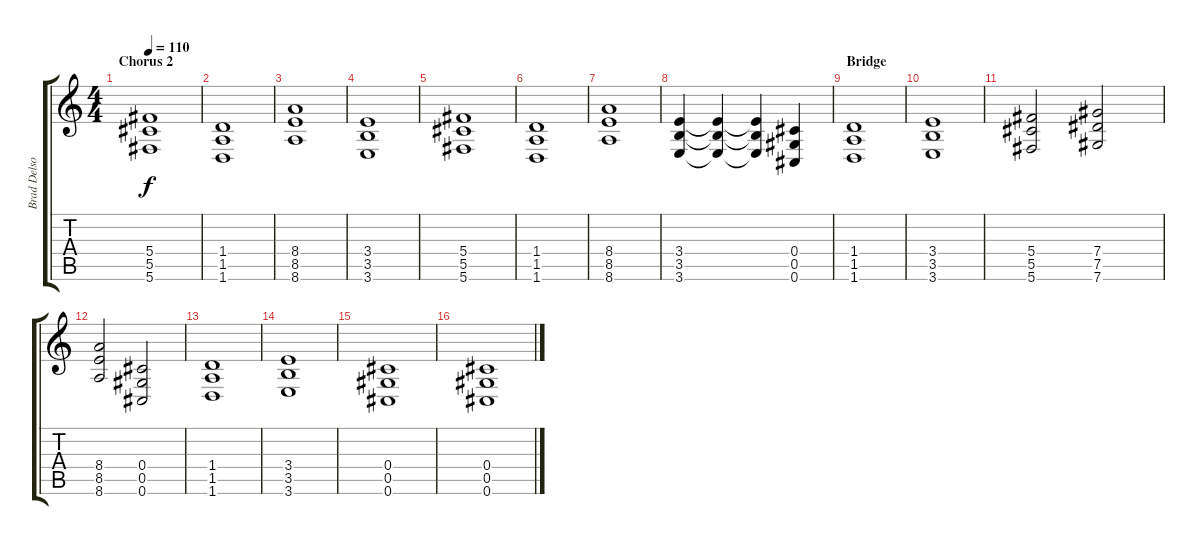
\track ("Brad Delson (Main Guitar)" "Brad Delso") {instrument distortionguitar}
\staff {score tabs}
\tuning (Eb4 Bb3 Gb3 Db3 Ab2 Db2) {hide}
\ts (4 4)
\section ("" "Chorus 2")
\tempo 110
\clef g2
\ks c
(5.4 5.5 5.6).1{dy f volume 16 instrument distortionguitar} |
(1.4 1.5 1.6).1 |
(8.4 8.5 8.6).1 |
(3.4 3.5 3.6).1 |
(5.4 5.5 5.6).1 |
(1.4 1.5 1.6).1 |
(8.4 8.5 8.6).1 |
(3.4 3.5 3.6).4 (3.4{t} 3.5{t} 3.6{t}).4 (3.4{t} 3.5{t} 3.6{t}).4 (0.4 0.5 0.6).4 |
\section ("" "Bridge")
(1.4 1.5 1.6).1 |
(3.4 3.5 3.6).1 |
(5.4 5.5 5.6).2 (7.4 7.5 7.6).2 |
(8.4 8.5 8.6).2 (0.4 0.5 0.6).2 |
(1.4 1.5 1.6).1 |
(3.4 3.5 3.6).1 |
(0.4 0.5 0.6).1 |
(0.4 0.5 0.6).1
